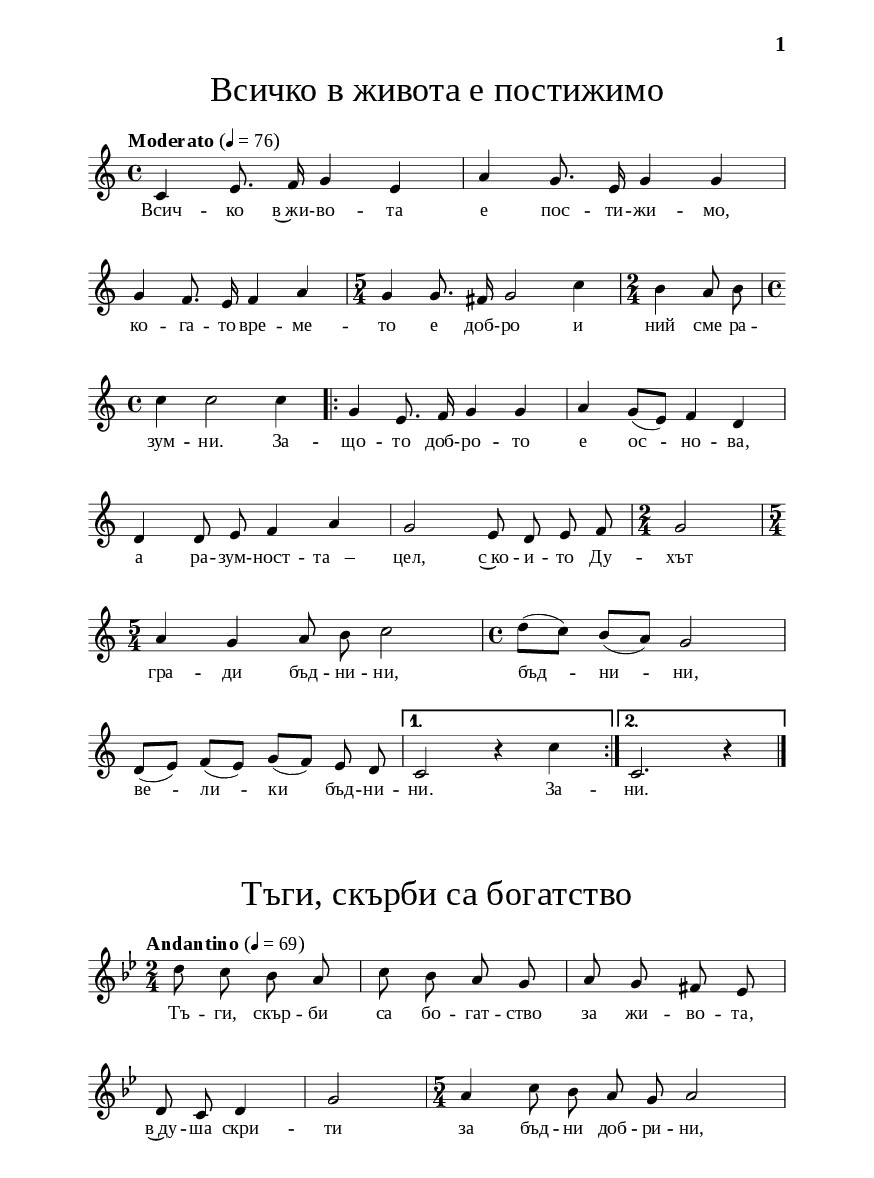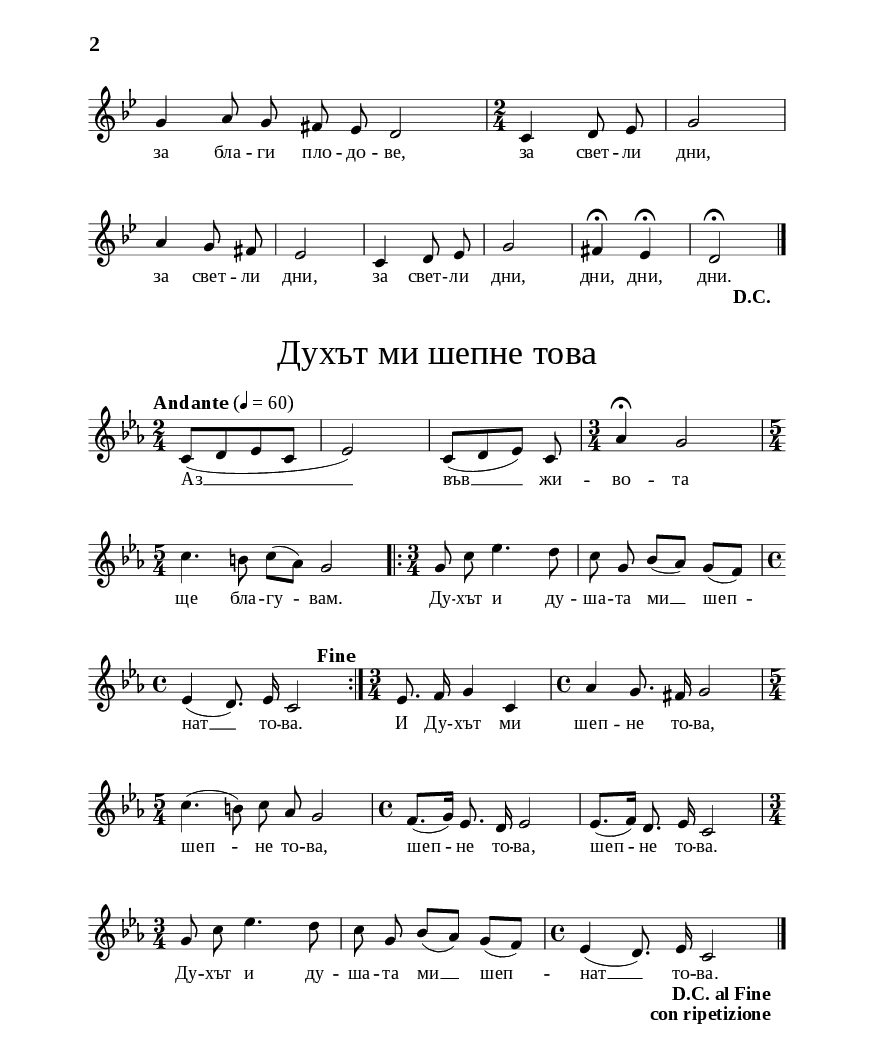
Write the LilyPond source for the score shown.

\version "2.24.3"

% include paper part and global functions
\include "include/globals.ily"

\bookpart {
  \label #'ref100
  \tocItem \markup "Всичко в живота е постижимо"
  \include "include/bookpart-paper.ily"
  \score {
    \include "include/score-layout.ily"


    \new Voice \absolute  {
      \clef treble
      \key c \major
      \time 4/4
      \tempoFunc "Moderato" 4 "76"
      \autoBeamOff

      c'4 e'8. f'16 g'4 e' | a'4 g'8. e'16 g'4 g' \break |

      g'4 f'8. e'16 f'4 a' | \time 5/4  g'4 g'8. fis'16 g'2 c''4 | \time 2/4  b'4 a'8 b' \break |

      \time 4/4  c''4 c''2 c''4 \repeat volta 2 {
        g'4 e'8. f'16 g'4 g' | a'4 g'8 ( [e'] ) f'4 d' | \break

        d'4 d'8 e' f'4 a' g'2 e'8 d' e' f' | \time 2/4  g'2 | \break

        \time 5/4  a'4 g' a'8 b' c''2 | \time 4/4  d''8 [( c'' )] b' [( a' )] g'2 \break

        d'8  [( e' )] f' [( e' )] g' [( f' )] e' d'
      } \alternative { { | c'2 r4 c''4 | } {c'2. r4 } } \bar "|."
    }

    \addlyrics {
      Всич -- ко
      "в~жи-" -- во -- та е пос -- ти -- жи -- мо, ко --
      га -- то вре -- ме -- то е "доб-" -- ро и ний сме
      ра -- зум -- ни. За -- що -- то "доб-" -- ро -- то
      е ос -- но -- ва, а ра -- "зум-" -- ност -- "та   –"
      цел, с~ко -- и -- то Ду -- хът гра -- ди бъд --
      ни -- ни, бъд -- ни -- ни, ве -- ли -- ки бъд --
      ни -- ни. За -- ни.
    }

    \header {
      title = \titleFunc #'ref_desc_8 "Всичко в живота е постижимо" "Vsičko v života e postižimo"
    }

    \midi{}

  } % score

  \markup \vspace #3

  \label #'ref101_1
  \tocItem \markup "Тъги, скърби са богатство"
  \include "include/bookpart-paper.ily"
  \score {
      \include "include/score-layout.ily"
    \new Voice \absolute  {
      \clef treble
      \key g \minor
      \time 2/4
      \tempoFunc "Andantino" 4 "69"
      \autoBeamOff

      d''8 c'' bes' a' | c''8 bes' a' g' | a'8 g' fis' es' \break

      d' c' d'4 | g'2|  \time 5/4 a'4 c''8 bes'8 a' g' a'2 | \break

      g'4  a'8 g' fis'8 es' d'2 | \time 2/4 c'4 d'8 es'8| g'2 | \break

      a'4 g'8 fis' | es'2 |  c'4 d'8 es'8 | g'2 |fis'4 \fermata  es'4 \fermata  | d'2 \fermata  \bar "|."
    }

    \addlyrics {
      Тъ -- ги, скър -- би са бо  --  гат -- ство
      за жи -- во -- та, в~ду -- ша скри -- ти
      за бъд -- ни доб -- ри -- ни,
      за бла -- ги пло -- до -- ве,
      за свет -- ли дни,
      за свет -- ли дни,
      за "свет-" -- ли дни,
      дни, дни, дни.
    }

    \header {
      title = \titleFunc #'ref_desc_13 "Тъги, скърби са богатство" "Tăgi, skărbi sa bogatstvo"
    }

    \midi{}

  } % score

  \markup \dc-one "D.C."

  \label #'ref101_2
  \tocItem \markup "Духът ми шепне това"
  \include "include/bookpart-paper.ily"
  \score {
    \include "include/score-layout.ily"


    \new Voice \absolute{
      \clef treble
      \key c \minor
      \time 2/4
      \tempoFunc "Andante" 4 "60"
      \autoBeamOff

      c'8 ( [ d'8 es'8 c'8 ] | es'2 ) | c'8 ( [ d'8 es'8] ) c'8 | \time 3/4  | as'4 ^\fermata g'2 | \time 5/4 \break

      c''4. b'8 c''8 ( [ as'8 ) ] g'2 | \bar ".|:"
      \time 3/4 g'8 c''8 es''4. d''8 | c''8 g'8 bes'8 ( [ as'8 ) ] g'8 ( [ f'8 ) ] | \time 4/4 \break

      es'4 ( d'8. ) es'16 \tempo "      Fine" c'2
      \bar ":|." \time 3/4 | es'8. f'16 g'4 c'4 | \time 4/4 | as'4 g'8. fis'16 g'2 | \time 5/4 \break

      c''4. ( b'8 ) c''8 as'8 g'2 | \time 4/4 | f'8. ( [ g'16 ) ] es'8. d'16 es'2 | es'8. ( [ f'16 ) ] d'8. es'16 c'2 | \time 3/4 \break

      g'8 c''8 es''4. d''8 | c''8 g'8 bes'8 ( [ as'8 ) ] g'8 ( [ f'8 ) ] | \time 4/4 | es'4 ( d'8. ) es'16 c'2  \bar "|."

    }

    \addlyrics {
      Аз __     във __   жи --
      во -- та ще бла -- гу -- вам. Ду
      -- хът и ду -- ша -- та ми __  шеп
      -- нат __  то -- ва. И "Ду-" -- хът
      ми шеп -- не то -- ва, шеп -- не
      то -- ва, шеп -- не то -- ва,
      шеп -- не то -- ва. Ду -- хът и
      ду -- ша -- та ми __  шеп -- нат __
      то -- ва.}

      \header {
        title = \titleFunc #'ref_desc_8 "Духът ми шепне това" "Duhăt mi šepne tova"
      }

      \midi{}

    } % score

    \markup \dc-two "D.C. al Fine" "con ripetizione"
  } % bookpart
